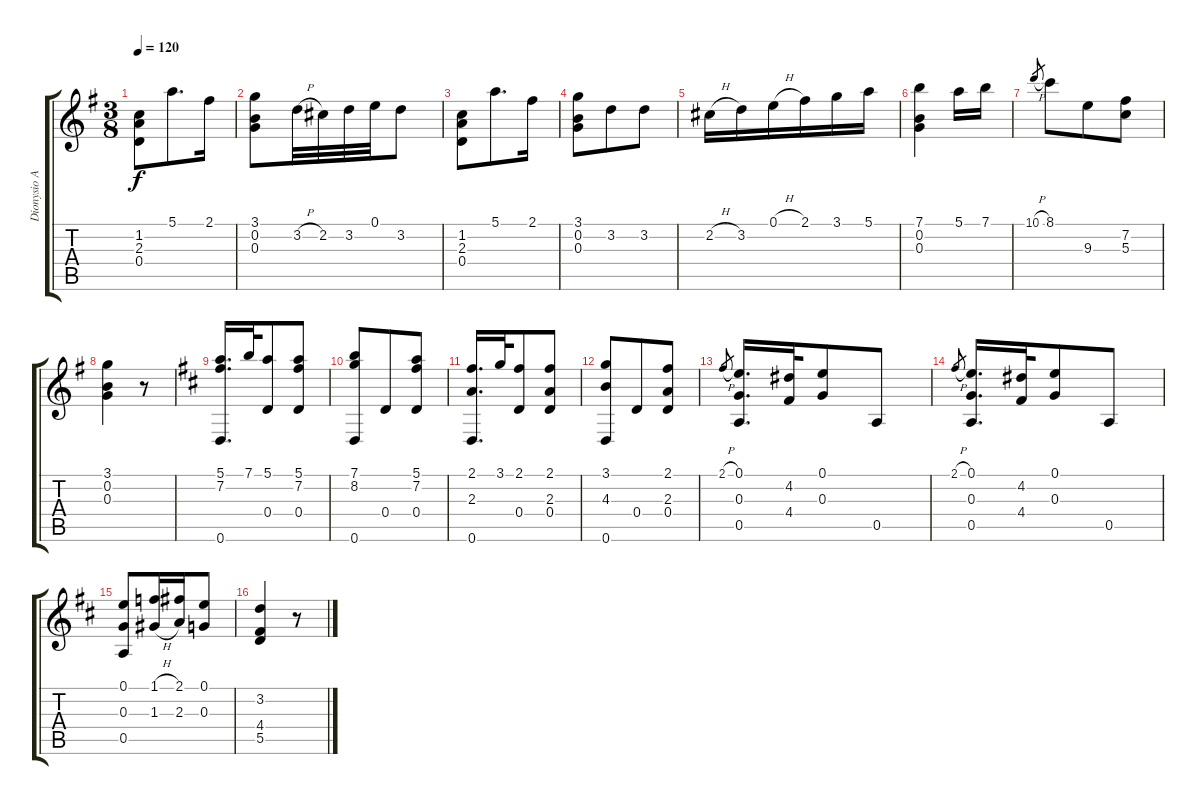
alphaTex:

\track ("Dionysio Aguado" "Dionysio A") {instrument acousticguitarnylon}
\staff {score tabs}
\tuning (E4 B3 G3 D3 A2 D2) {hide}
\ts (3 8)
\tempo 120
\clef g2
\ks g
(1.2 2.3 0.4).8{dy f} 5.1.8{d} 2.1.16 |
(3.1 0.2 0.3).8 3.2{h}.32 2.2.32 3.2.32 0.1.32 3.2.8 |
(1.2 2.3 0.4).8 5.1.8{d} 2.1.16 |
(3.1 0.2 0.3).8 3.2.8 3.2.8 |
2.2{h}.16 3.2.16 0.1{h}.16 2.1.16 3.1.16 5.1.16 |
(7.1 0.2 0.3).4 5.1.16 7.1.16 |
10.1{h}.8{gr} 8.1.8 9.3.8 (7.2 5.3).8 |
(3.1 0.2 0.3).4 r.8 |
\ks d
(5.1 7.2 0.6).16{d} 7.1.32 (5.1 0.4).8 (5.1 7.2 0.4).8 |
(7.1 8.2 0.6).8 0.4.8 (5.1 7.2 0.4).8 |
(2.1 2.3 0.6).16{d} 3.1.32 (2.1 0.4).8 (2.1 2.3 0.4).8 |
(3.1 4.3 0.6).8 0.4.8 (2.1 2.3 0.4).8 |
2.1{h}.8{gr} (0.1 0.3 0.5).16{d} (4.2 4.4).32 (0.1 0.3).8 0.5.8 |
2.1{h}.8{gr} (0.1 0.3 0.5).16{d} (4.2 4.4).32 (0.1 0.3).8 0.5.8 |
(0.1 0.3 0.5).8 (1.1{h} 1.3{h}).16 (2.1 2.3).16 (0.1 0.3).8 |
(3.2 4.4 5.5).4 r.8
